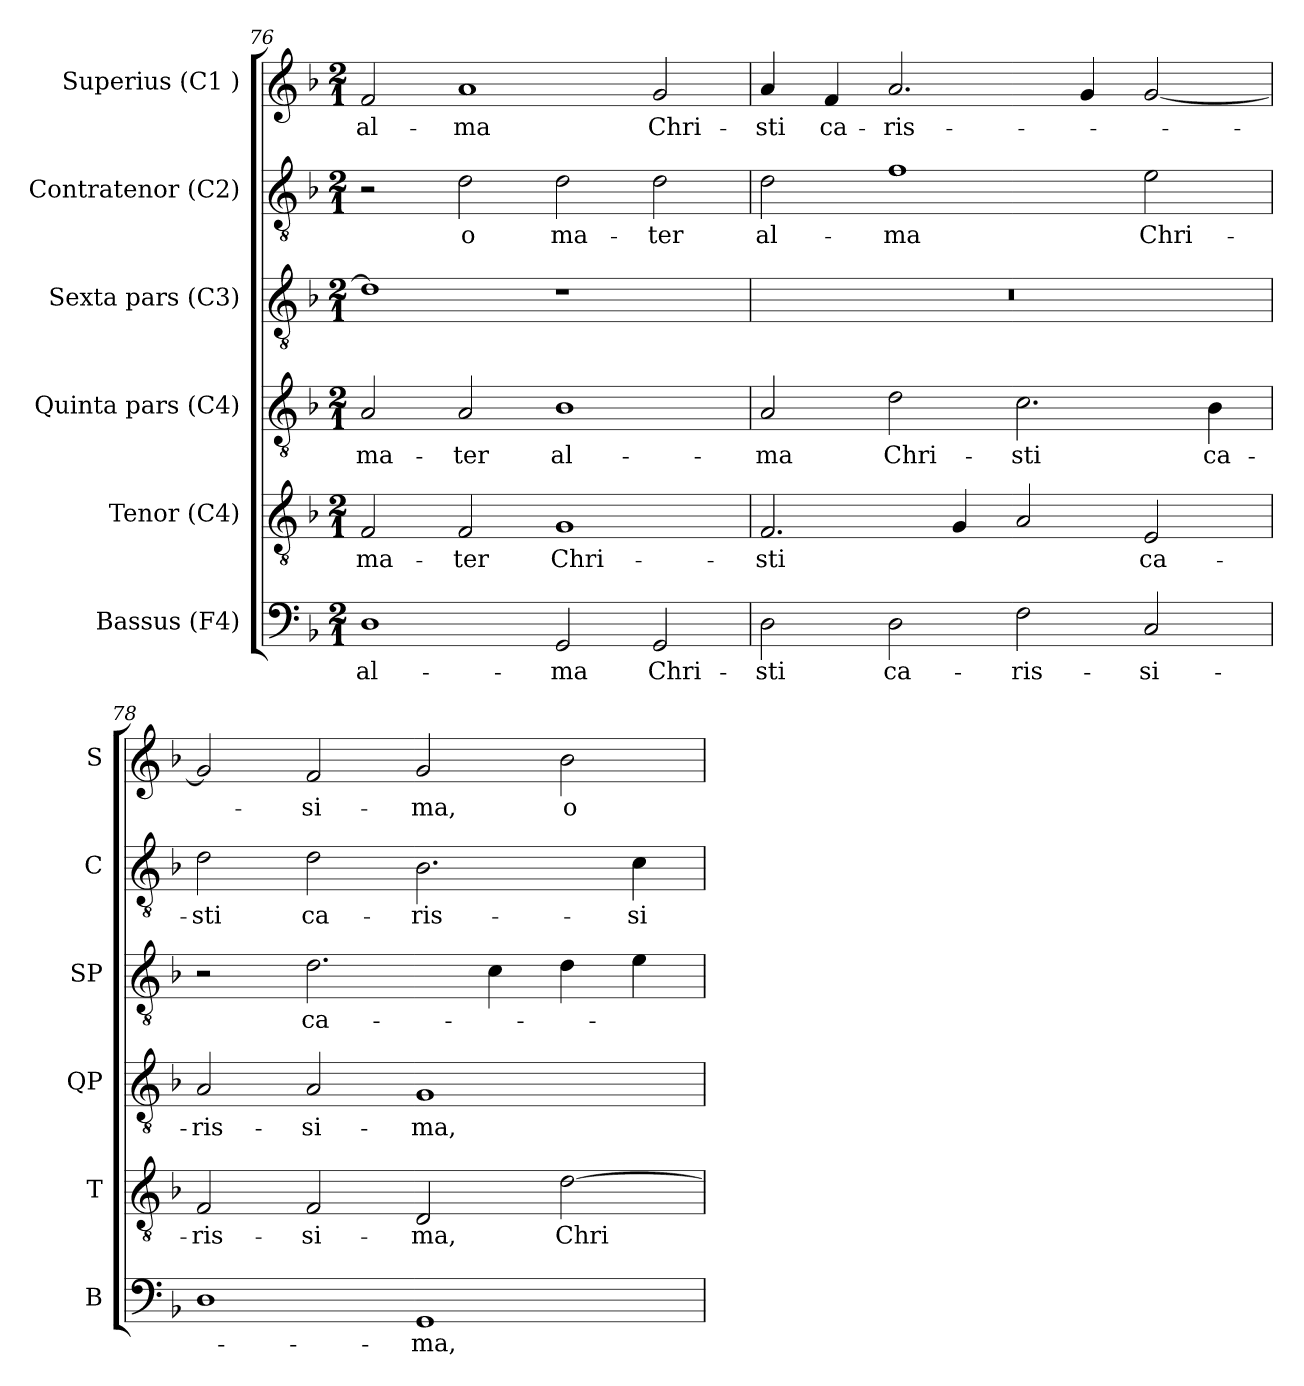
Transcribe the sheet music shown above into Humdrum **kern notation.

**kern	**text	**kern	**text	**kern	**text	**kern	**text	**kern	**text	**kern	**text
*part6	*part6	*part5	*part5	*part4	*part4	*part3	*part3	*part2	*part2	*part1	*part1
*staff6	*staff6	*staff5	*staff5	*staff4	*staff4	*staff3	*staff3	*staff2	*staff2	*staff1	*staff1
*I"Bassus (F4)	*	*I"Tenor (C4)	*	*I"Quinta pars (C4)	*	*I"Sexta pars (C3)	*	*I"Contratenor (C2)	*	*I"Superius (C1 )	*
*I'B	*	*I'T	*	*I'QP	*	*I'SP	*	*I'C	*	*I'S	*
*clefF4	*	*clefGv2	*	*clefGv2	*	*clefGv2	*	*clefGv2	*	*clefG2	*
*k[b-]	*	*k[b-]	*	*k[b-]	*	*k[b-]	*	*k[b-]	*	*k[b-]	*
*F:	*	*F:	*	*F:	*	*F:	*	*F:	*	*F:	*
*M2/1	*	*M2/1	*	*M2/1	*	*M2/1	*	*M2/1	*	*M2/1	*
=76	=76	=76	=76	=76	=76	=76	=76	=76	=76	=76	=76
!	!LO:LY:b:cj	!	!LO:LY:b:cj	!	!LO:LY:b:cj	!	!	!	!	!	!LO:LY:b:cj
1D	al-	2F/	ma-	2A/	ma-	1d]	.	2r	.	2f/	al-
!	!	!	!LO:LY:b:cj	!	!LO:LY:b:cj	!	!	!	!LO:LY:b:cj	!	!LO:LY:b:cj
.	.	2F/	-ter	2A/	-ter	.	.	2d\	o	1a	-ma
!	!LO:LY:b:cj	!	!LO:LY:b:cj	!	!LO:LY:b:cj	!	!	!	!LO:LY:b:cj	!	!
2GG/	-ma	1G	Chri-	1B-	al-	1r	.	2d\	ma-	.	.
!	!LO:LY:b:cj	!	!	!	!	!	!	!	!LO:LY:b:cj	!	!LO:LY:b:cj
2GG/	Chri-	.	.	.	.	.	.	2d\	-ter	2g/	Chri-
=77	=77	=77	=77	=77	=77	=77	=77	=77	=77	=77	=77
!	!LO:LY:b:cj	!	!LO:LY:b:cj	!	!LO:LY:b:cj	!	!	!	!LO:LY:b:cj	!	!LO:LY:b:cj
2D\	-sti	2.F/	-sti	2A/	-ma	0r	.	2d\	al-	4a/	-sti
!	!	!	!	!	!	!	!	!	!	!	!LO:LY:b:cj
.	.	.	.	.	.	.	.	.	.	4f/	ca-
!	!LO:LY:b:cj	!	!	!	!LO:LY:b:cj	!	!	!	!LO:LY:b:cj	!	!LO:LY:b:cj
2D\	ca-	.	.	2d\	Chri-	.	.	1f	-ma	2.a/	-ris-
.	.	4G/	.	.	.	.	.	.	.	.	.
!	!LO:LY:b:cj	!	!	!	!LO:LY:b:cj	!	!	!	!	!	!
2F\	-ris-	2A/	.	2.c\	-sti	.	.	.	.	.	.
.	.	.	.	.	.	.	.	.	.	4g/	.
!	!LO:LY:b:cj	!	!LO:LY:b:cj	!	!	!	!	!	!LO:LY:b:cj	!	!
2C/	-si-	2E/	ca-	.	.	.	.	2e\	Chri-	[<2g/	.
!	!	!	!	!	!LO:LY:b:cj	!	!	!	!	!	!
.	.	.	.	4B-\	ca-	.	.	.	.	.	.
=78	=78	=78	=78	=78	=78	=78	=78	=78	=78	=78	=78
!	!	!	!LO:LY:b:cj	!	!LO:LY:b:cj	!	!	!	!LO:LY:b:cj	!	!
1D	.	2F/	-ris-	2A/	-ris-	2r	.	2d\	-sti	2g/]	.
!	!	!	!LO:LY:b:cj	!	!LO:LY:b:cj	!	!LO:LY:b:cj	!	!LO:LY:b:cj	!	!LO:LY:b:cj
.	.	2F/	-si-	2A/	-si-	2.d\	ca-	2d\	ca-	2f/	-si-
!	!LO:LY:b:cj	!	!LO:LY:b:cj	!	!LO:LY:b:cj	!	!	!	!LO:LY:b:cj	!	!LO:LY:b:cj
1GG	-ma,	2D/	-ma,	1G	-ma,	.	.	2.B-\	-ris-	2g/	-ma,
.	.	.	.	.	.	4c\	.	.	.	.	.
!	!	!	!LO:LY:b	!	!	!	!	!	!	!	!LO:LY:b:cj
.	.	[<2d\	Chri-	.	.	4d\	.	.	.	2b-\	o
!	!	!	!	!	!	!	!	!	!LO:LY:b:cj	!	!
.	.	.	.	.	.	4e\	.	4c\	-si-	.	.
=	=	=	=	=	=	=	=	=	=	=	=
*-	*-	*-	*-	*-	*-	*-	*-	*-	*-	*-	*-
